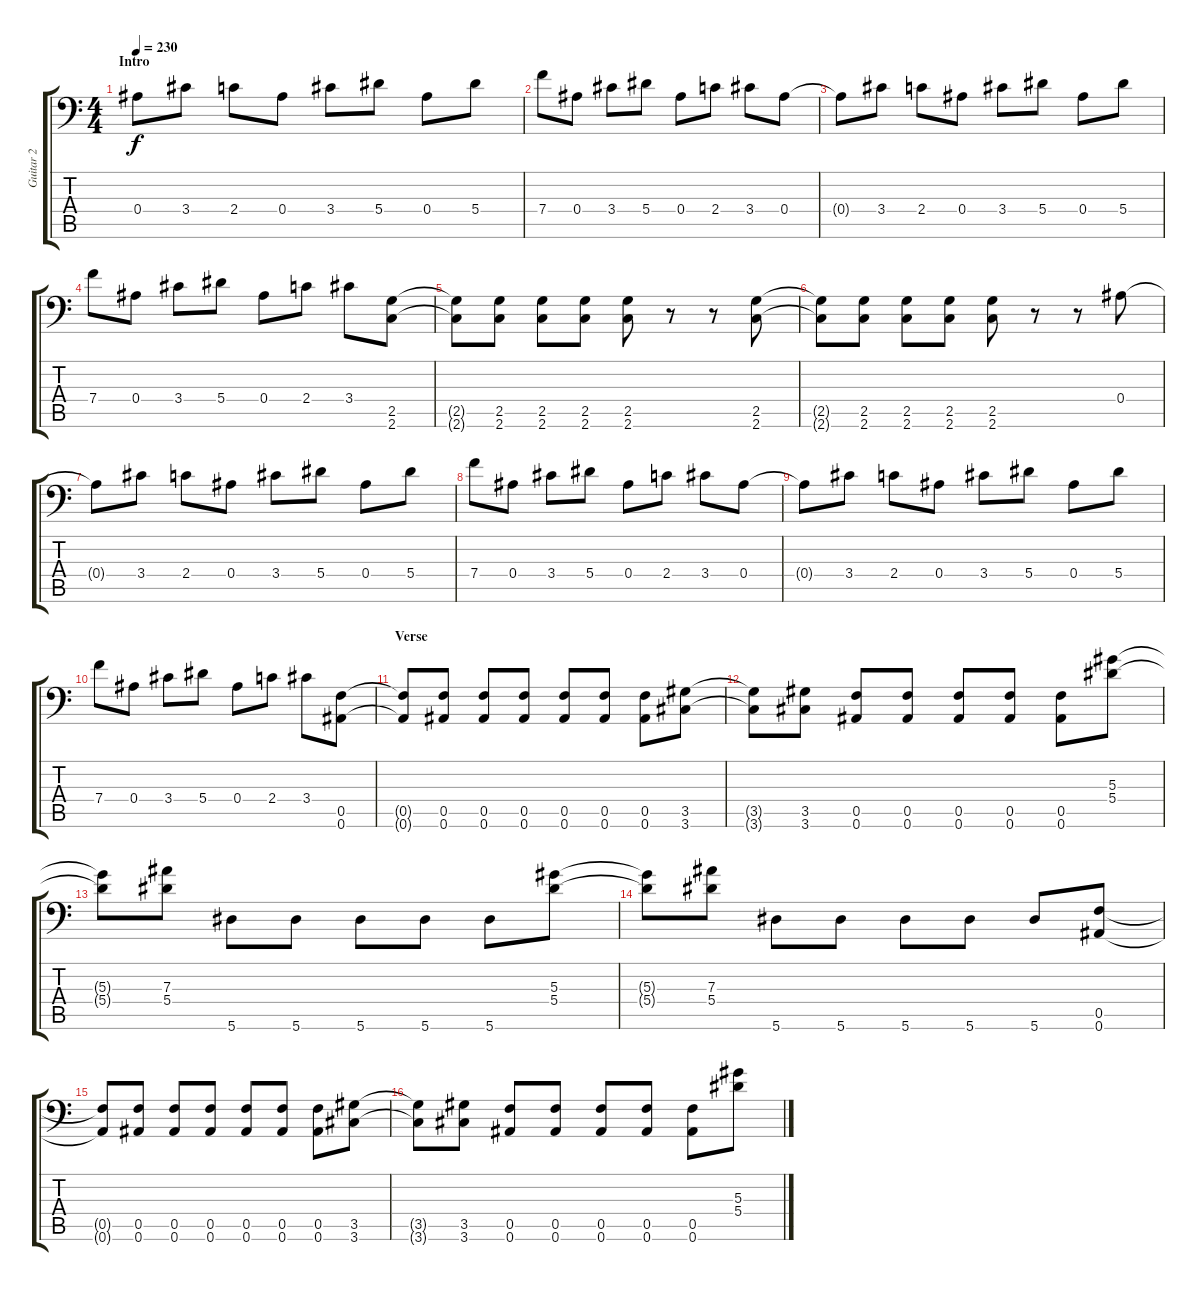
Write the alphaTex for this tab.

\track ("Guitar 2" "Guitar 2") {instrument distortionguitar}
\staff {score tabs}
\tuning (C4 G3 Eb3 Bb2 F2 Bb1) {hide}
\ts (4 4)
\section ("" "Intro")
\tempo 230
\clef f4
\ks c
0.4.8{dy f instrument distortionguitar} 3.4.8 2.4.8 0.4.8 3.4.8 5.4.8 0.4.8 5.4.8 |
7.4.8 0.4.8 3.4.8 5.4.8 0.4.8 2.4.8 3.4.8 0.4.8 |
0.4{t}.8 3.4.8 2.4.8 0.4.8 3.4.8 5.4.8 0.4.8 5.4.8 |
7.4.8 0.4.8 3.4.8 5.4.8 0.4.8 2.4.8 3.4.8 (2.5 2.6).8 |
(2.5{t} 2.6{t}).8 (2.5 2.6).8 (2.5 2.6).8 (2.5 2.6).8 (2.5 2.6).8 r.8 r.8 (2.5 2.6).8 |
(2.5{t} 2.6{t}).8 (2.5 2.6).8 (2.5 2.6).8 (2.5 2.6).8 (2.5 2.6).8 r.8 r.8 0.4.8 |
0.4{t}.8 3.4.8 2.4.8 0.4.8 3.4.8 5.4.8 0.4.8 5.4.8 |
7.4.8 0.4.8 3.4.8 5.4.8 0.4.8 2.4.8 3.4.8 0.4.8 |
0.4{t}.8 3.4.8 2.4.8 0.4.8 3.4.8 5.4.8 0.4.8 5.4.8 |
7.4.8 0.4.8 3.4.8 5.4.8 0.4.8 2.4.8 3.4.8 (0.5 0.6).8 |
\section ("" "Verse")
(0.5{t} 0.6{t}).8 (0.5 0.6).8 (0.5 0.6).8 (0.5 0.6).8 (0.5 0.6).8 (0.5 0.6).8 (0.5 0.6).8 (3.5 3.6).8 |
(3.5{t} 3.6{t}).8 (3.5 3.6).8 (0.5 0.6).8 (0.5 0.6).8 (0.5 0.6).8 (0.5 0.6).8 (0.5 0.6).8 (5.3 5.4).8 |
(5.3{t} 5.4{t}).8 (7.3 5.4).8 5.6.8 5.6.8 5.6.8 5.6.8 5.6.8 (5.3 5.4).8 |
(5.3{t} 5.4{t}).8 (7.3 5.4).8 5.6.8 5.6.8 5.6.8 5.6.8 5.6.8 (0.5 0.6).8 |
(0.5{t} 0.6{t}).8 (0.5 0.6).8 (0.5 0.6).8 (0.5 0.6).8 (0.5 0.6).8 (0.5 0.6).8 (0.5 0.6).8 (3.5 3.6).8 |
(3.5{t} 3.6{t}).8 (3.5 3.6).8 (0.5 0.6).8 (0.5 0.6).8 (0.5 0.6).8 (0.5 0.6).8 (0.5 0.6).8 (5.3 5.4).8
